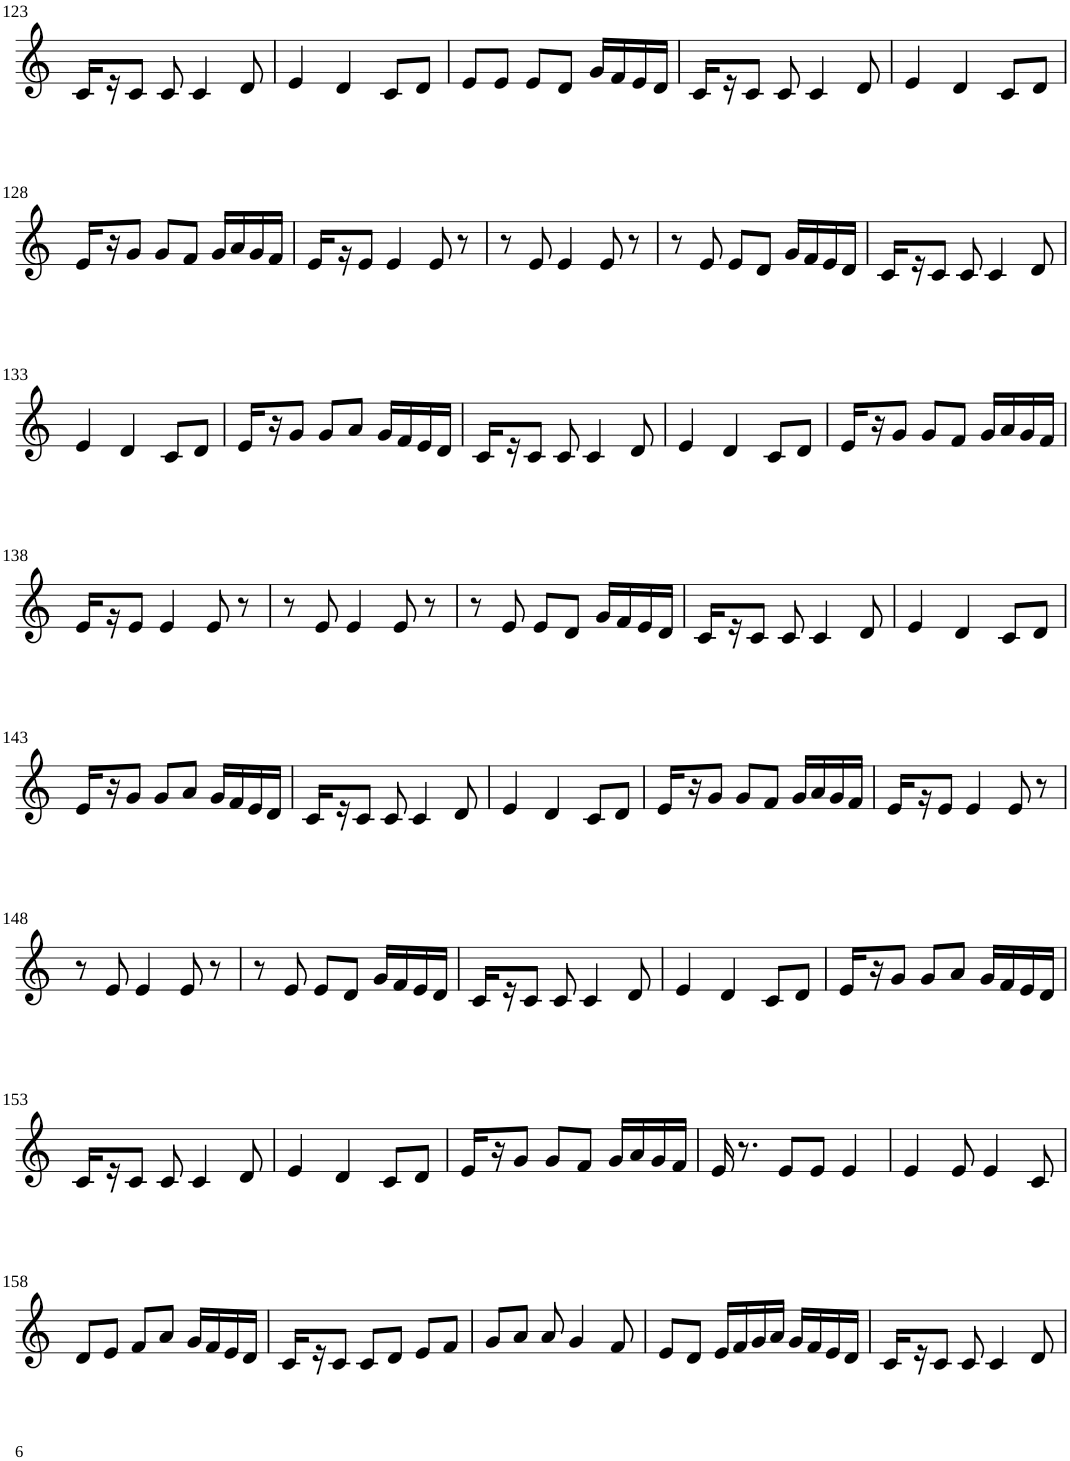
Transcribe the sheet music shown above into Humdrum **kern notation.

**kern
*part1
*staff1
*I"Violin
!!LO:PB:g=z
*clefG2
*k[]
*M3/4
=123
16c/LL
16r
8c/J
8c/
4c/
8d/
=124
4e/
4d/
8c/L
8d/J
=125
8e/L
8e/J
8e/L
8d/J
16g/LL
16f/
16e/
16d/JJ
=126
16c/LL
16r
8c/J
8c/
4c/
8d/
=127
4e/
4d/
8c/L
8d/J
!!LO:LB:g=z
=128
16e/LL
16r
8g/J
8g/L
8f/J
16g/LL
16a/
16g/
16f/JJ
=129
16e/LL
16r
8e/J
4e/
8e/
8r
=130
8r
8e/
4e/
8e/
8r
=131
8r
8e/
8e/L
8d/J
16g/LL
16f/
16e/
16d/JJ
=132
16c/LL
16r
8c/J
8c/
4c/
8d/
!!LO:LB:g=z
=133
4e/
4d/
8c/L
8d/J
=134
16e/LL
16r
8g/J
8g/L
8a/J
16g/LL
16f/
16e/
16d/JJ
=135
16c/LL
16r
8c/J
8c/
4c/
8d/
=136
4e/
4d/
8c/L
8d/J
=137
16e/LL
16r
8g/J
8g/L
8f/J
16g/LL
16a/
16g/
16f/JJ
!!LO:LB:g=z
=138
16e/LL
16r
8e/J
4e/
8e/
8r
=139
8r
8e/
4e/
8e/
8r
=140
8r
8e/
8e/L
8d/J
16g/LL
16f/
16e/
16d/JJ
=141
16c/LL
16r
8c/J
8c/
4c/
8d/
=142
4e/
4d/
8c/L
8d/J
!!LO:LB:g=z
=143
16e/LL
16r
8g/J
8g/L
8a/J
16g/LL
16f/
16e/
16d/JJ
=144
16c/LL
16r
8c/J
8c/
4c/
8d/
=145
4e/
4d/
8c/L
8d/J
=146
16e/LL
16r
8g/J
8g/L
8f/J
16g/LL
16a/
16g/
16f/JJ
=147
16e/LL
16r
8e/J
4e/
8e/
8r
!!LO:LB:g=z
=148
8r
8e/
4e/
8e/
8r
=149
8r
8e/
8e/L
8d/J
16g/LL
16f/
16e/
16d/JJ
=150
16c/LL
16r
8c/J
8c/
4c/
8d/
=151
4e/
4d/
8c/L
8d/J
=152
16e/LL
16r
8g/J
8g/L
8a/J
16g/LL
16f/
16e/
16d/JJ
!!LO:LB:g=z
=153
16c/LL
16r
8c/J
8c/
4c/
8d/
=154
4e/
4d/
8c/L
8d/J
=155
16e/LL
16r
8g/J
8g/L
8f/J
16g/LL
16a/
16g/
16f/JJ
=156
16e/
8.r
8e/L
8e/J
4e/
=157
4e/
8e/
4e/
8c/
!!LO:LB:g=z
=158
8d/L
8e/J
8f/L
8a/J
16g/LL
16f/
16e/
16d/JJ
=159
16c/LL
16r
8c/J
8c/L
8d/J
8e/L
8f/J
=160
8g/L
8a/J
8a/
4g/
8f/
=161
8e/L
8d/J
16e/LL
16f/
16g/
16a/JJ
16g/LL
16f/
16e/
16d/JJ
=162
16c/LL
16r
8c/J
8c/
4c/
8d/
=
*-
